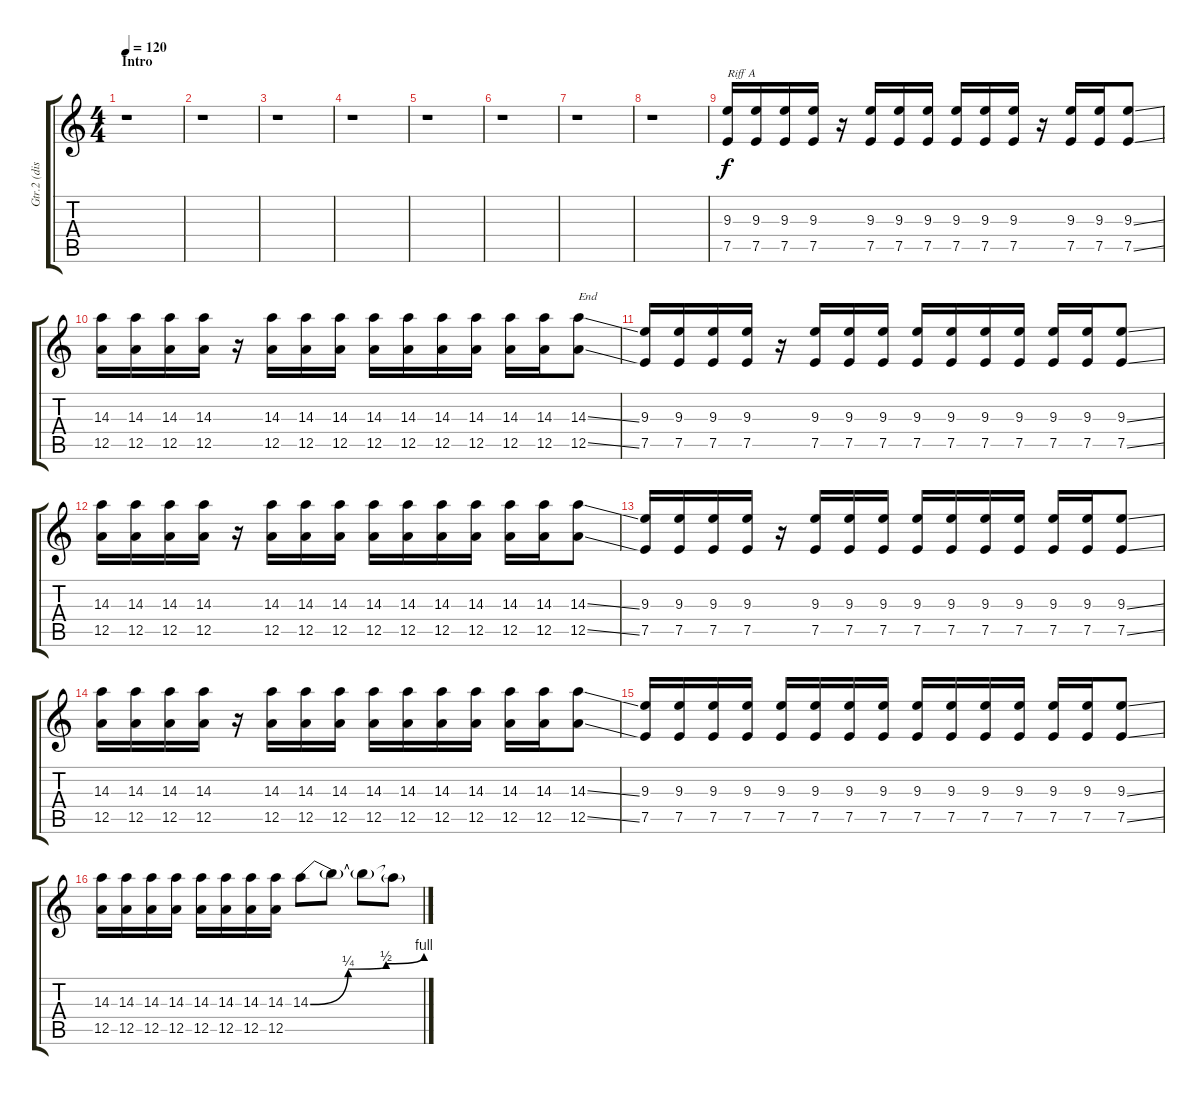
\track ("Gtr.2 (dist.)" "Gtr.2 (dis") {instrument overdrivenguitar}
\staff {score tabs}
\tuning (E4 B3 G3 D3 A2 E2) {hide}
\ts (4 4)
\section ("" "Intro")
\tempo 120
\clef g2
\ks c
r.1{dy f instrument overdrivenguitar} |
r.1 |
r.1 |
r.1 |
r.1 |
r.1 |
r.1 |
r.1 |
(9.3 7.5).16{txt "Riff A"} (9.3 7.5).16 (9.3 7.5).16 (9.3 7.5).16 r.16 (9.3 7.5).16 (9.3 7.5).16 (9.3 7.5).16 (9.3 7.5).16 (9.3 7.5).16 (9.3 7.5).16 r.16 (9.3 7.5).16 (9.3 7.5).16 (9.3{ss} 7.5{ss}).8 |
(14.3 12.5).16 (14.3 12.5).16 (14.3 12.5).16 (14.3 12.5).16 r.16 (14.3 12.5).16 (14.3 12.5).16 (14.3 12.5).16 (14.3 12.5).16 (14.3 12.5).16 (14.3 12.5).16 (14.3 12.5).16 (14.3 12.5).16 (14.3 12.5).16 (14.3{ss} 12.5{ss}).8{txt "End"} |
(9.3 7.5).16 (9.3 7.5).16 (9.3 7.5).16 (9.3 7.5).16 r.16 (9.3 7.5).16 (9.3 7.5).16 (9.3 7.5).16 (9.3 7.5).16 (9.3 7.5).16 (9.3 7.5).16 (9.3 7.5).16 (9.3 7.5).16 (9.3 7.5).16 (9.3{ss} 7.5{ss}).8 |
(14.3 12.5).16 (14.3 12.5).16 (14.3 12.5).16 (14.3 12.5).16 r.16 (14.3 12.5).16 (14.3 12.5).16 (14.3 12.5).16 (14.3 12.5).16 (14.3 12.5).16 (14.3 12.5).16 (14.3 12.5).16 (14.3 12.5).16 (14.3 12.5).16 (14.3{ss} 12.5{ss}).8 |
(9.3 7.5).16 (9.3 7.5).16 (9.3 7.5).16 (9.3 7.5).16 r.16 (9.3 7.5).16 (9.3 7.5).16 (9.3 7.5).16 (9.3 7.5).16 (9.3 7.5).16 (9.3 7.5).16 (9.3 7.5).16 (9.3 7.5).16 (9.3 7.5).16 (9.3{ss} 7.5{ss}).8 |
(14.3 12.5).16 (14.3 12.5).16 (14.3 12.5).16 (14.3 12.5).16 r.16 (14.3 12.5).16 (14.3 12.5).16 (14.3 12.5).16 (14.3 12.5).16 (14.3 12.5).16 (14.3 12.5).16 (14.3 12.5).16 (14.3 12.5).16 (14.3 12.5).16 (14.3{ss} 12.5{ss}).8 |
(9.3 7.5).16 (9.3 7.5).16 (9.3 7.5).16 (9.3 7.5).16 (9.3 7.5).16 (9.3 7.5).16 (9.3 7.5).16 (9.3 7.5).16 (9.3 7.5).16 (9.3 7.5).16 (9.3 7.5).16 (9.3 7.5).16 (9.3 7.5).16 (9.3 7.5).16 (9.3{ss} 7.5{ss}).8 |
(14.3 12.5).16 (14.3 12.5).16 (14.3 12.5).16 (14.3 12.5).16 (14.3 12.5).16 (14.3 12.5).16 (14.3 12.5).16 (14.3 12.5).16 14.3{be (custom 0 0 20 1 40 2 60 4)}.8 14.3{t}.8 14.3{t}.8 14.3{t}.8
